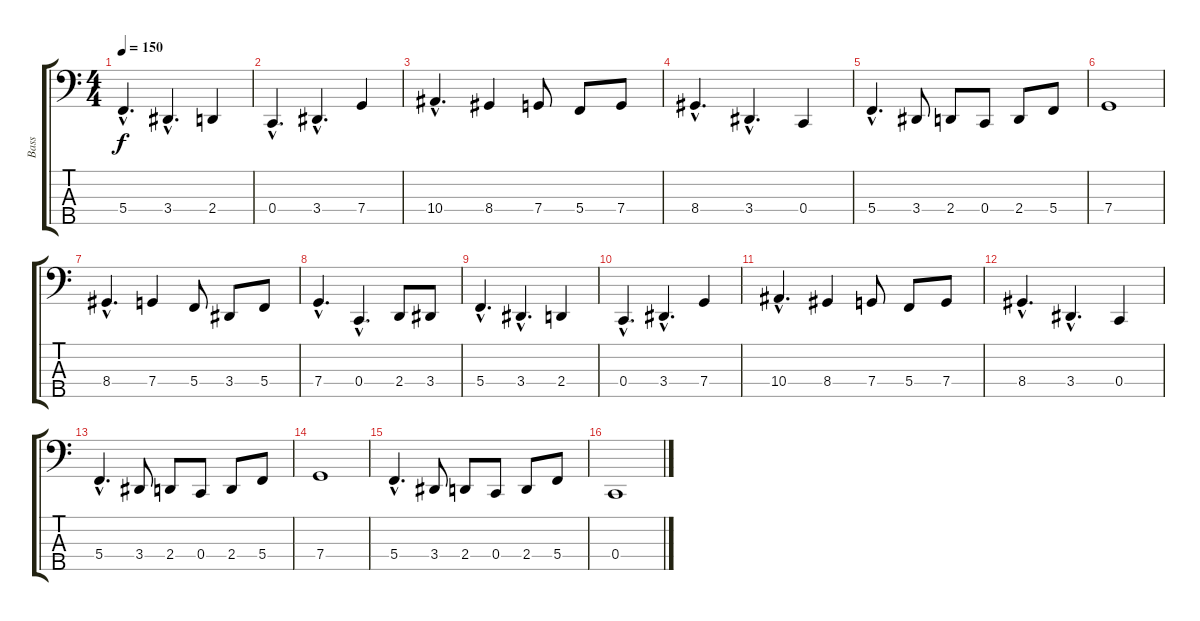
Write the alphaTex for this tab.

\track ("Bass" "Bass") {instrument electricbassfinger}
\staff {score tabs}
\tuning (Eb2 Bb1 F1 C1 G0) {hide}
\ts (4 4)
\tempo 150
\clef f4
\ks c
5.4{hac}.4{d dy f} 3.4{hac}.4{d} 2.4.4 |
0.4{hac}.4{d} 3.4{hac}.4{d} 7.4.4 |
10.4{hac}.4{d} 8.4.4 7.4.8 5.4.8 7.4.8 |
8.4{hac}.4{d} 3.4{hac}.4{d} 0.4.4 |
5.4{hac}.4{d} 3.4.8 2.4.8 0.4.8 2.4.8 5.4.8 |
7.4.1 |
8.4{hac}.4{d} 7.4.4 5.4.8 3.4.8 5.4.8 |
7.4{hac}.4{d} 0.4{hac}.4{d} 2.4.8 3.4.8 |
5.4{hac}.4{d} 3.4{hac}.4{d} 2.4.4 |
0.4{hac}.4{d} 3.4{hac}.4{d} 7.4.4 |
10.4{hac}.4{d} 8.4.4 7.4.8 5.4.8 7.4.8 |
8.4{hac}.4{d} 3.4{hac}.4{d} 0.4.4 |
5.4{hac}.4{d} 3.4.8 2.4.8 0.4.8 2.4.8 5.4.8 |
7.4.1 |
5.4{hac}.4{d} 3.4.8 2.4.8 0.4.8 2.4.8 5.4.8 |
0.4.1
